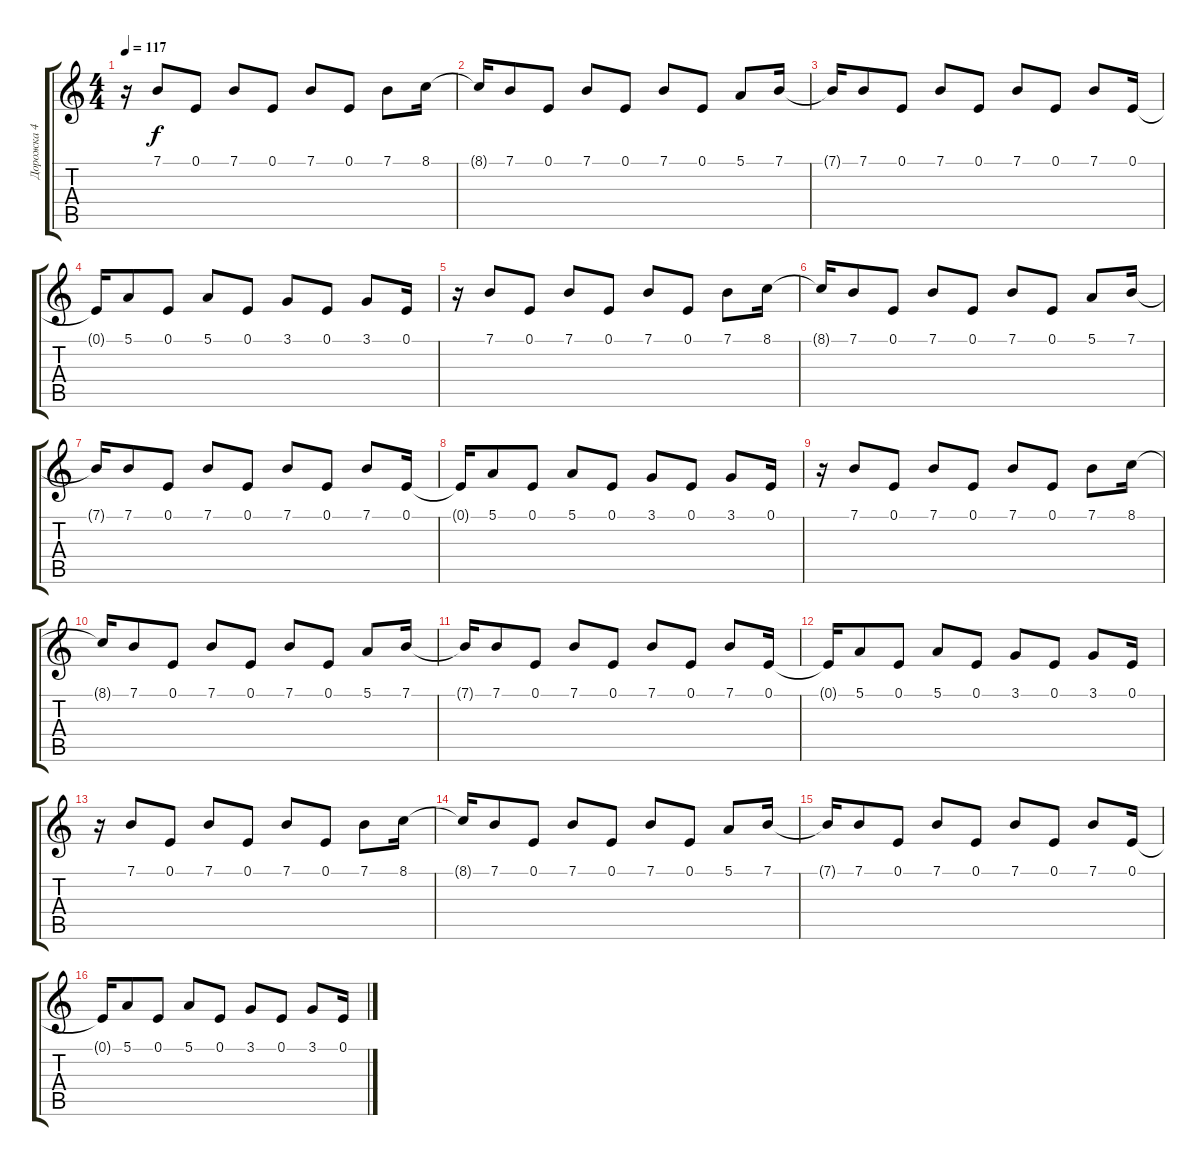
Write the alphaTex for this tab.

\track ("Дорожка 4" "Дорожка 4") {instrument brightacousticpiano}
\staff {score tabs}
\tuning (E4 B3 G3 D3 A2 E2) {hide}
\ts (4 4)
\tempo 117
\clef g2
\ks c
r.16{dy f} 7.1.8 0.1.8 7.1.8 0.1.8 7.1.8 0.1.8 7.1.8 8.1.16 |
8.1{t}.16 7.1.8 0.1.8 7.1.8 0.1.8 7.1.8 0.1.8 5.1.8 7.1.16 |
7.1{t}.16 7.1.8 0.1.8 7.1.8 0.1.8 7.1.8 0.1.8 7.1.8 0.1.16 |
0.1{t}.16 5.1.8 0.1.8 5.1.8 0.1.8 3.1.8 0.1.8 3.1.8 0.1.16 |
r.16 7.1.8 0.1.8 7.1.8 0.1.8 7.1.8 0.1.8 7.1.8 8.1.16 |
8.1{t}.16 7.1.8 0.1.8 7.1.8 0.1.8 7.1.8 0.1.8 5.1.8 7.1.16 |
7.1{t}.16 7.1.8 0.1.8 7.1.8 0.1.8 7.1.8 0.1.8 7.1.8 0.1.16 |
0.1{t}.16 5.1.8 0.1.8 5.1.8 0.1.8 3.1.8 0.1.8 3.1.8 0.1.16 |
r.16 7.1.8 0.1.8 7.1.8 0.1.8 7.1.8 0.1.8 7.1.8 8.1.16 |
8.1{t}.16 7.1.8 0.1.8 7.1.8 0.1.8 7.1.8 0.1.8 5.1.8 7.1.16 |
7.1{t}.16 7.1.8 0.1.8 7.1.8 0.1.8 7.1.8 0.1.8 7.1.8 0.1.16 |
0.1{t}.16 5.1.8 0.1.8 5.1.8 0.1.8 3.1.8 0.1.8 3.1.8 0.1.16 |
r.16 7.1.8 0.1.8 7.1.8 0.1.8 7.1.8 0.1.8 7.1.8 8.1.16 |
8.1{t}.16 7.1.8 0.1.8 7.1.8 0.1.8 7.1.8 0.1.8 5.1.8 7.1.16 |
7.1{t}.16 7.1.8 0.1.8 7.1.8 0.1.8 7.1.8 0.1.8 7.1.8 0.1.16 |
0.1{t}.16 5.1.8 0.1.8 5.1.8 0.1.8 3.1.8 0.1.8 3.1.8 0.1.16
